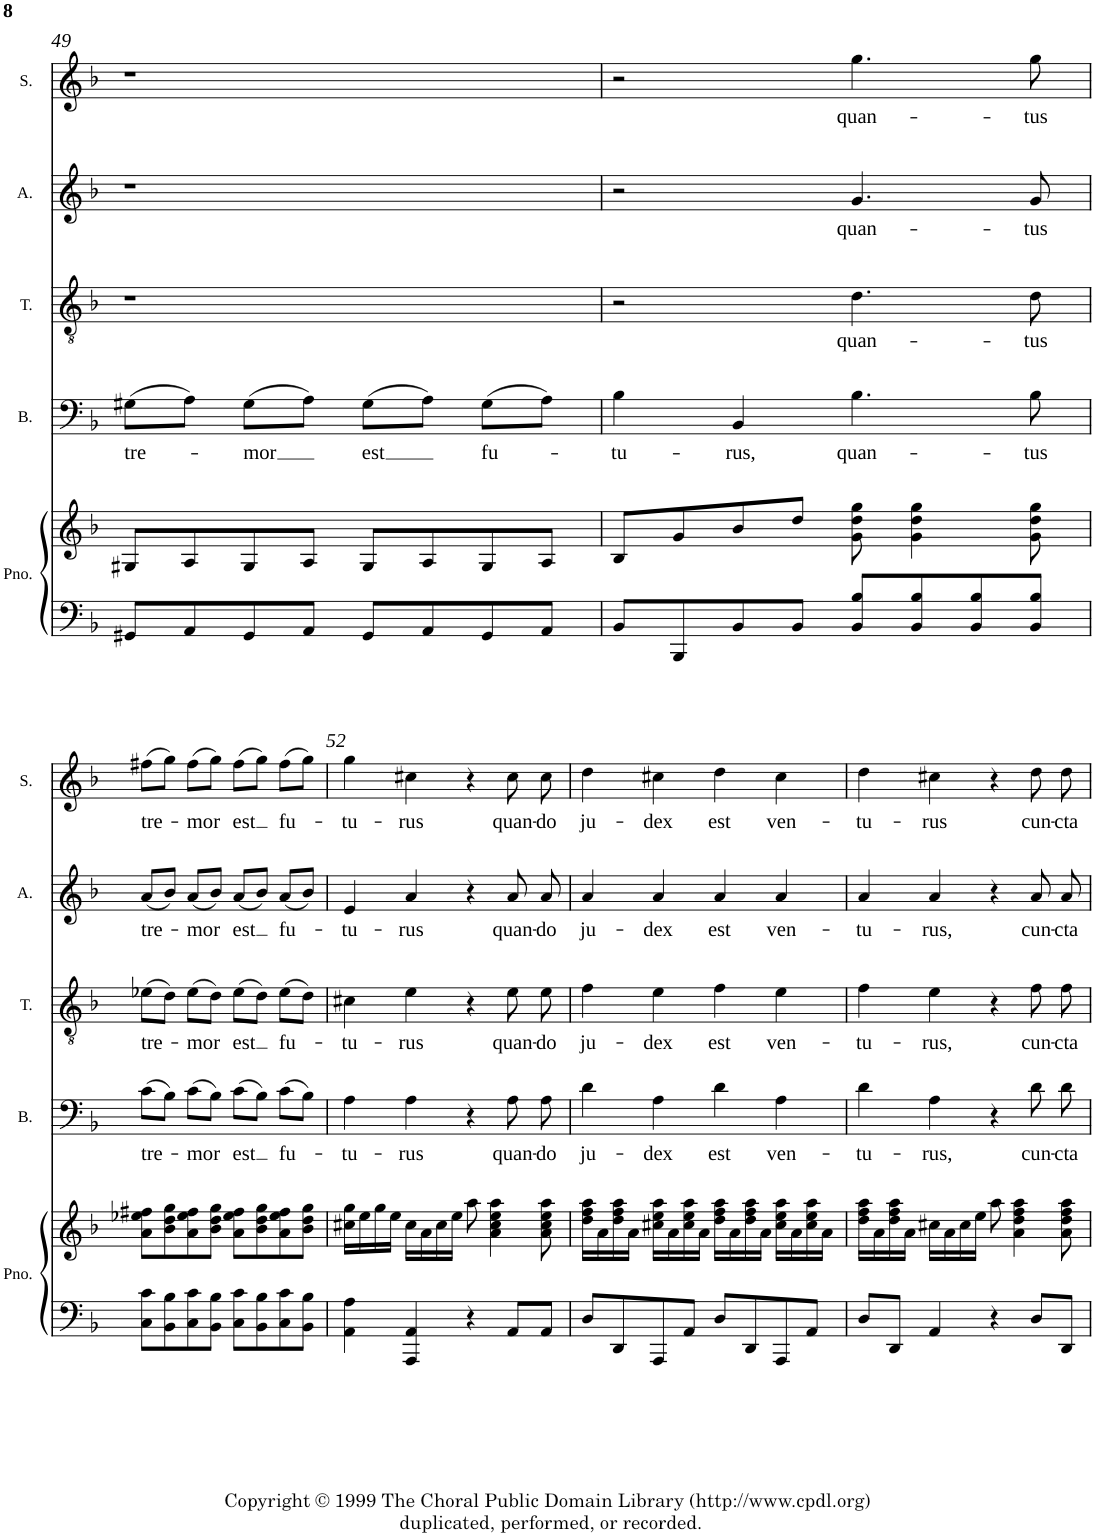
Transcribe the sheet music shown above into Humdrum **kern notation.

**kern	**kern	**kern	**text	**kern	**text	**kern	**text	**kern	**text
*part5	*part5	*part4	*part4	*part3	*part3	*part2	*part2	*part1	*part1
*staff6	*staff5	*staff4	*staff4	*staff3	*staff3	*staff2	*staff2	*staff1	*staff1
*I"Piano	*	*I"Bass	*	*I"Tenor	*	*I"Alto	*	*I"Soprano	*
*I'Pno.	*	*I'B.	*	*I'T.	*	*I'A.	*	*I'S.	*
!!LO:PB:g=z
*clefF4	*clefG2	*clefF4	*	*clefGv2	*	*clefG2	*	*clefG2	*
*k[b-]	*k[b-]	*k[b-]	*	*k[b-]	*	*k[b-]	*	*k[b-]	*
*F:	*F:	*F:	*	*F:	*	*F:	*	*F:	*
*M4/4	*M4/4	*M4/4	*	*M4/4	*	*M4/4	*	*M4/4	*
*met(c)	*met(c)	*met(c)	*	*met(c)	*	*met(c)	*	*met(c)	*
=49	=49	=49	=49	=49	=49	=49	=49	=49	=49
!	!	!	!LO:LY:b	!	!	!	!	!	!
8GG#X/L	8G#X/L	(>8G#X\L	tre-	1r	.	1r	.	1r	.
8AA/	8A/	8A\J)	.	.	.	.	.	.	.
!	!	!	!LO:LY:b	!	!	!	!	!	!
8GG#/	8G#/	(>8G#\L	-mor	.	.	.	.	.	.
8AA/J	8A/J	8A\J)	.	.	.	.	.	.	.
!	!	!	!LO:LY:b	!	!	!	!	!	!
8GG#/L	8G#/L	(>8G#\L	est	.	.	.	.	.	.
8AA/	8A/	8A\J)	.	.	.	.	.	.	.
!	!	!	!LO:LY:b	!	!	!	!	!	!
8GG#/	8G#/	(>8G#\L	fu-	.	.	.	.	.	.
8AA/J	8A/J	8A\J)	.	.	.	.	.	.	.
=50	=50	=50	=50	=50	=50	=50	=50	=50	=50
!	!	!	!LO:LY:b	!	!	!	!	!	!
8BB-/L	8B-/L	4B-\	-tu-	2r	.	2r	.	2r	.
8BBB-/	8g/	.	.	.	.	.	.	.	.
!	!	!	!LO:LY:b	!	!	!	!	!	!
8BB-/	8b-/	4BB-/	-rus,	.	.	.	.	.	.
8BB-/J	8dd/J	.	.	.	.	.	.	.	.
!	!	!	!LO:LY:b	!	!LO:LY:b	!	!LO:LY:b	!	!LO:LY:b
8BB-/ 8B-/L	8g\ 8dd\ 8gg\	4.B-\	quan-	4.d\	quan-	4.g/	quan-	4.gg\	quan-
8BB-/ 8B-/	4g\ 4dd\ 4gg\	.	.	.	.	.	.	.	.
8BB-/ 8B-/	.	.	.	.	.	.	.	.	.
!	!	!	!LO:LY:b	!	!LO:LY:b	!	!LO:LY:b	!	!LO:LY:b
8BB-/ 8B-/J	8g\ 8dd\ 8gg\	8B-\	-tus	8d\	-tus	8g/	-tus	8gg\	-tus
!!LO:LB:g=z
=51	=51	=51	=51	=51	=51	=51	=51	=51	=51
!	!	!	!LO:LY:b	!	!LO:LY:b	!	!LO:LY:b	!	!LO:LY:b
8C\ 8c\L	8a\ 8ee-X\ 8ff#X\L	(>8c\L	tre-	(>8e-X\L	tre-	(<8a/L	tre-	(>8ff#X\L	tre-
8BB-\ 8B-\	8b-\ 8dd\ 8gg\	8B-\J)	.	8d\J)	.	8b-/J)	.	8gg\J)	.
!	!	!	!LO:LY:b	!	!LO:LY:b	!	!LO:LY:b	!	!LO:LY:b
8C\ 8c\	8a\ 8ee-\ 8ff#\	(>8c\L	-mor	(>8e-\L	-mor	(<8a/L	-mor	(>8ff#\L	-mor
8BB-\ 8B-\J	8b-\ 8dd\ 8gg\J	8B-\J)	.	8d\J)	.	8b-/J)	.	8gg\J)	.
!	!	!	!LO:LY:b	!	!LO:LY:b	!	!LO:LY:b	!	!LO:LY:b
8C\ 8c\L	8a\ 8ee-\ 8ff#\L	(>8c\L	est	(>8e-\L	est	(<8a/L	est	(>8ff#\L	est
8BB-\ 8B-\	8b-\ 8dd\ 8gg\	8B-\J)	.	8d\J)	.	8b-/J)	.	8gg\J)	.
!	!	!	!LO:LY:b	!	!LO:LY:b	!	!LO:LY:b	!	!LO:LY:b
8C\ 8c\	8a\ 8ee-\ 8ff#\	(>8c\L	fu-	(>8e-\L	fu-	(<8a/L	fu-	(>8ff#\L	fu-
8BB-\ 8B-\J	8b-\ 8dd\ 8gg\J	8B-\J)	.	8d\J)	.	8b-/J)	.	8gg\J)	.
=52	=52	=52	=52	=52	=52	=52	=52	=52	=52
!	!	!	!LO:LY:b	!	!LO:LY:b	!	!LO:LY:b	!	!LO:LY:b
4AA\ 4A\	16cc#X\ 16gg\LL	4A\	-tu-	4c#X\	-tu-	4e/	-tu-	4gg\	-tu-
.	16ee\	.	.	.	.	.	.	.	.
.	16gg\	.	.	.	.	.	.	.	.
.	16ee\JJ	.	.	.	.	.	.	.	.
!	!	!	!LO:LY:b	!	!LO:LY:b	!	!LO:LY:b	!	!LO:LY:b
4AAA/ 4AA/	16cc#\LL	4A\	-rus	4e\	-rus	4a/	-rus	4cc#X\	-rus
.	16a\	.	.	.	.	.	.	.	.
.	16cc#\	.	.	.	.	.	.	.	.
.	16ee\JJ	.	.	.	.	.	.	.	.
4r	8aa\	4r	.	4r	.	4r	.	4r	.
.	4a\ 4cc#\ 4ee\ 4aa\	.	.	.	.	.	.	.	.
!	!	!	!LO:LY:b	!	!LO:LY:b	!	!LO:LY:b	!	!LO:LY:b
8AA/L	.	8A\	quan-	8e\	quan-	8a/	quan-	8cc#\	quan-
!	!	!	!LO:LY:b	!	!LO:LY:b	!	!LO:LY:b	!	!LO:LY:b
8AA/J	8a\ 8cc#\ 8ee\ 8aa\	8A\	-do	8e\	-do	8a/	-do	8cc#\	-do
=53	=53	=53	=53	=53	=53	=53	=53	=53	=53
!	!	!	!LO:LY:b	!	!LO:LY:b	!	!LO:LY:b	!	!LO:LY:b
8D/L	16dd\ 16ff\ 16aa\LL	4d\	ju-	4f\	ju-	4a/	ju-	4dd\	ju-
.	16a\	.	.	.	.	.	.	.	.
8DD/	16dd\ 16ff\ 16aa\	.	.	.	.	.	.	.	.
.	16a\JJ	.	.	.	.	.	.	.	.
!	!	!	!LO:LY:b	!	!LO:LY:b	!	!LO:LY:b	!	!LO:LY:b
8AAA/	16cc#X\ 16ee\ 16aa\LL	4A\	-dex	4e\	-dex	4a/	-dex	4cc#X\	-dex
.	16a\	.	.	.	.	.	.	.	.
8AA/J	16cc#\ 16ee\ 16aa\	.	.	.	.	.	.	.	.
.	16a\JJ	.	.	.	.	.	.	.	.
!	!	!	!LO:LY:b	!	!LO:LY:b	!	!LO:LY:b	!	!LO:LY:b
8D/L	16dd\ 16ff\ 16aa\LL	4d\	est	4f\	est	4a/	est	4dd\	est
.	16a\	.	.	.	.	.	.	.	.
8DD/	16dd\ 16ff\ 16aa\	.	.	.	.	.	.	.	.
.	16a\JJ	.	.	.	.	.	.	.	.
!	!	!	!LO:LY:b	!	!LO:LY:b	!	!LO:LY:b	!	!LO:LY:b
8AAA/	16cc#\ 16ee\ 16aa\LL	4A\	ven-	4e\	ven-	4a/	ven-	4cc#\	ven-
.	16a\	.	.	.	.	.	.	.	.
8AA/J	16cc#\ 16ee\ 16aa\	.	.	.	.	.	.	.	.
.	16a\JJ	.	.	.	.	.	.	.	.
=54	=54	=54	=54	=54	=54	=54	=54	=54	=54
!	!	!	!LO:LY:b	!	!LO:LY:b	!	!LO:LY:b	!	!LO:LY:b
8D/L	16dd\ 16ff\ 16aa\LL	4d\	-tu-	4f\	-tu-	4a/	-tu-	4dd\	-tu-
.	16a\	.	.	.	.	.	.	.	.
8DD/J	16dd\ 16ff\ 16aa\	.	.	.	.	.	.	.	.
.	16a\JJ	.	.	.	.	.	.	.	.
!	!	!	!LO:LY:b	!	!LO:LY:b	!	!LO:LY:b	!	!LO:LY:b
4AA/	16cc#X\LL	4A\	-rus,	4e\	-rus,	4a/	-rus,	4cc#X\	-rus
.	16a\	.	.	.	.	.	.	.	.
.	16cc#\	.	.	.	.	.	.	.	.
.	16ee\JJ	.	.	.	.	.	.	.	.
4r	8aa\	4r	.	4r	.	4r	.	4r	.
.	4a\ 4dd\ 4ff\ 4aa\	.	.	.	.	.	.	.	.
!	!	!	!LO:LY:b	!	!LO:LY:b	!	!LO:LY:b	!	!LO:LY:b
8D/L	.	8d\	cun-	8f\	cun-	8a/	cun-	8dd\	cun-
!	!	!	!LO:LY:b	!	!LO:LY:b	!	!LO:LY:b	!	!LO:LY:b
8DD/J	8a\ 8dd\ 8ff\ 8aa\	8d\	-cta	8f\	-cta	8a/	-cta	8dd\	-cta
=	=	=	=	=	=	=	=	=	=
*-	*-	*-	*-	*-	*-	*-	*-	*-	*-
